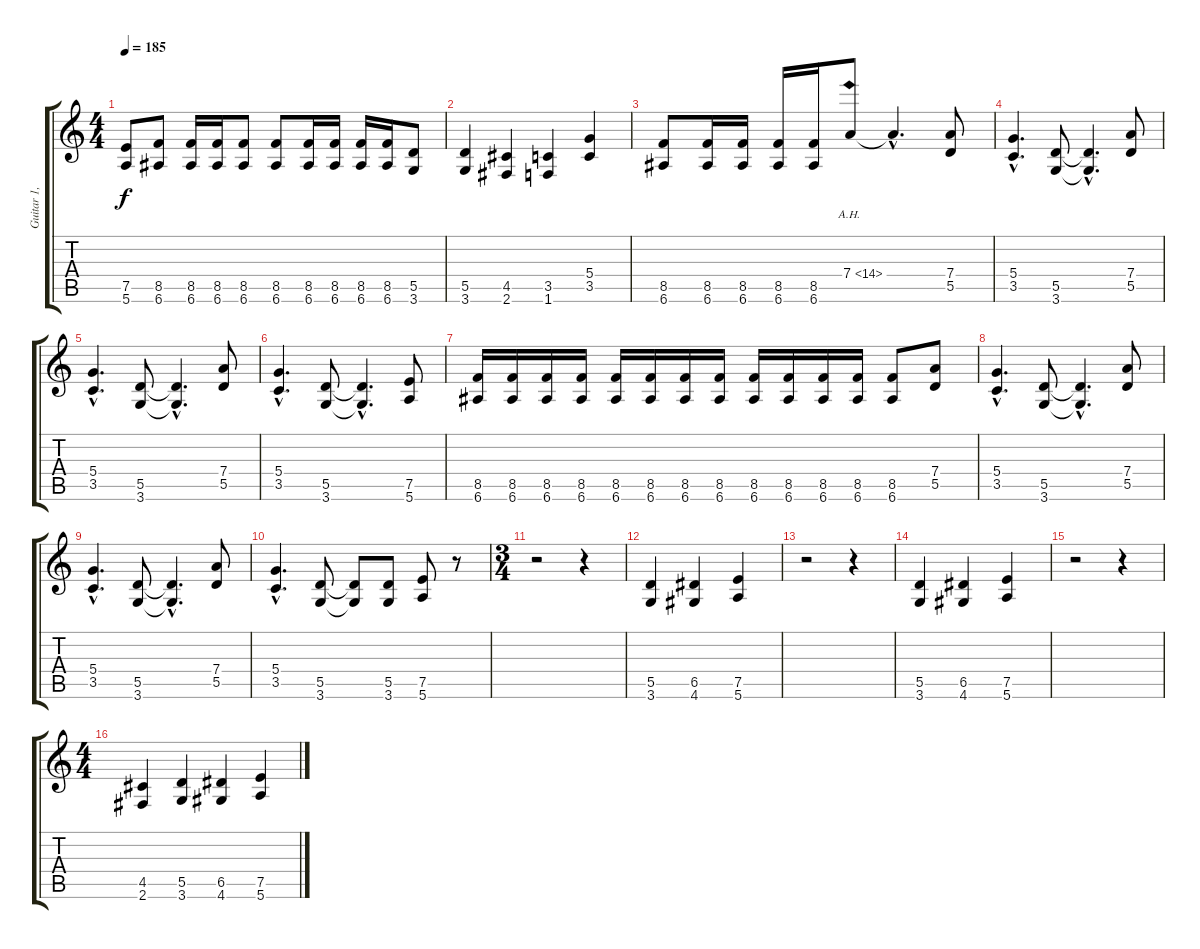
\track ("Guitar 1, Dime" "Guitar 1, ") {instrument overdrivenguitar}
\staff {score tabs}
\tuning (E4 B3 G3 D3 A2 E2) {hide}
\ts (4 4)
\tempo 185
\clef g2
\ks c
(7.5 5.6).8{dy f} (8.5 6.6).8 (8.5 6.6).16 (8.5 6.6).16 (8.5 6.6).8 (8.5 6.6).8 (8.5 6.6).16 (8.5 6.6).16 (8.5 6.6).16 (8.5 6.6).16 (5.5 3.6).8 |
(5.5 3.6).4 (4.5 2.6).4 (3.5 1.6).4 (5.4 3.5).4 |
(8.5 6.6).8 (8.5 6.6).16 (8.5 6.6).16 (8.5 6.6).16 (8.5 6.6).16 7.4{ah 7}.8 7.4{hac t}.4{d} (7.4 5.5).8 |
(5.4{hac} 3.5{hac}).4{d} (5.5 3.6).8 (5.5{hac t} 3.6{hac t}).4{d} (7.4 5.5).8 |
(5.4{hac} 3.5{hac}).4{d} (5.5 3.6).8 (5.5{hac t} 3.6{hac t}).4{d} (7.4 5.5).8 |
(5.4{hac} 3.5{hac}).4{d} (5.5 3.6).8 (5.5{hac t} 3.6{hac t}).4{d} (7.5 5.6).8 |
(8.5 6.6).16 (8.5 6.6).16 (8.5 6.6).16 (8.5 6.6).16 (8.5 6.6).16 (8.5 6.6).16 (8.5 6.6).16 (8.5 6.6).16 (8.5 6.6).16 (8.5 6.6).16 (8.5 6.6).16 (8.5 6.6).16 (8.5 6.6).8 (7.4 5.5).8 |
(5.4{hac} 3.5{hac}).4{d} (5.5 3.6).8 (5.5{hac t} 3.6{hac t}).4{d} (7.4 5.5).8 |
(5.4{hac} 3.5{hac}).4{d} (5.5 3.6).8 (5.5{hac t} 3.6{hac t}).4{d} (7.4 5.5).8 |
(5.4{hac} 3.5{hac}).4{d} (5.5 3.6).8 (5.5{t} 3.6{t}).8 (5.5 3.6).8 (7.5 5.6).8 r.8 |
\ts (3 4)
r.2 r.4 |
(5.5 3.6).4 (6.5 4.6).4 (7.5 5.6).4 |
r.2 r.4 |
(5.5 3.6).4 (6.5 4.6).4 (7.5 5.6).4 |
r.2 r.4 |
\ts (4 4)
(4.5 2.6).4 (5.5 3.6).4 (6.5 4.6).4 (7.5 5.6).4
